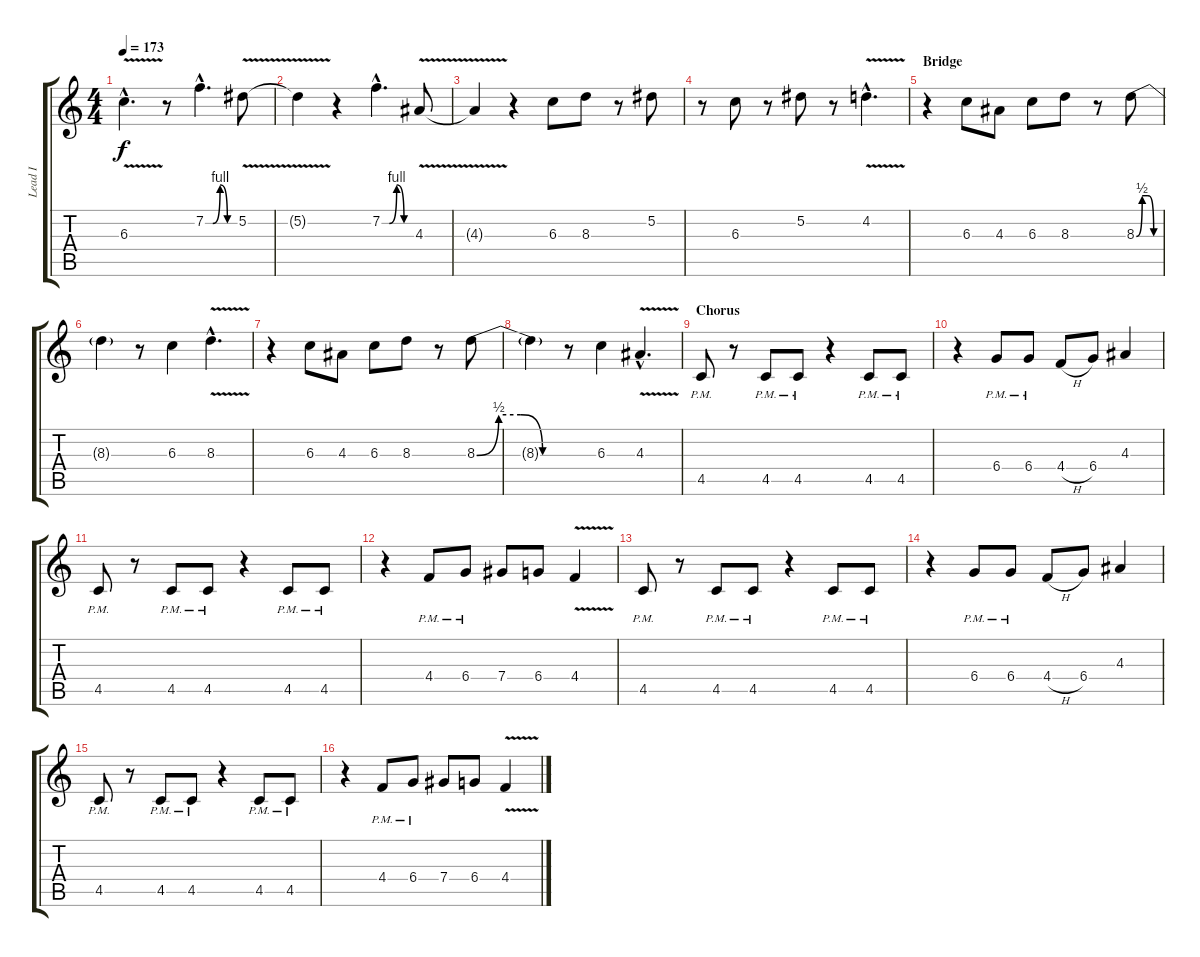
\track ("Lead I" "Lead I") {instrument distortionguitar}
\staff {score tabs}
\tuning (Eb4 Bb3 Gb3 Db3 Ab2 Eb2) {hide}
\ts (4 4)
\tempo 173
\clef g2
\ks c
6.3{v hac}.4{d dy f} r.8 7.2{be (custom 0 0 10 0 15 0 30 4 45 0 60 0) hac}.4{d} 5.2{v}.8 |
5.2{t}.4 r.4 7.2{be (custom 0 0 10 0 15 0 30 4 45 0 60 0) hac}.4{d} 4.3{v}.8 |
4.3{t}.4 r.4 6.3.8 8.3.8 r.8 5.2.8 |
r.8 6.3.8 r.8 5.2.8 r.8 4.2{v hac}.4{d} |
\section ("" "Bridge")
r.4 6.3.8 4.3.8 6.3.8 8.3.8 r.8 8.3{be (custom 0 0 15 2 30 2 45 0 60 0)}.8 |
8.3{t}.4 r.8 6.3.4 8.3{v hac}.4{d} |
r.4 6.3.8 4.3.8 6.3.8 8.3.8 r.8 8.3{be (custom 0 0 15 2 30 2 45 0 60 0)}.8 |
8.3{t}.4 r.8 6.3.4 4.3{v hac}.4{d} |
\section ("" "Chorus")
4.5{pm}.8 r.8 4.5{pm}.8 4.5{pm}.8 r.4 4.5{pm}.8 4.5{pm}.8 |
r.4 6.4{pm}.8 6.4{pm}.8 4.4{h}.8 6.4.8 4.3.4 |
4.5{pm}.8 r.8 4.5{pm}.8 4.5{pm}.8 r.4 4.5{pm}.8 4.5{pm}.8 |
r.4 4.4{pm}.8 6.4{pm}.8 7.4.8 6.4.8 4.4{v}.4 |
4.5{pm}.8 r.8 4.5{pm}.8 4.5{pm}.8 r.4 4.5{pm}.8 4.5{pm}.8 |
r.4 6.4{pm}.8 6.4{pm}.8 4.4{h}.8 6.4.8 4.3.4 |
4.5{pm}.8 r.8 4.5{pm}.8 4.5{pm}.8 r.4 4.5{pm}.8 4.5{pm}.8 |
r.4 4.4{pm}.8 6.4{pm}.8 7.4.8 6.4.8 4.4{v}.4
